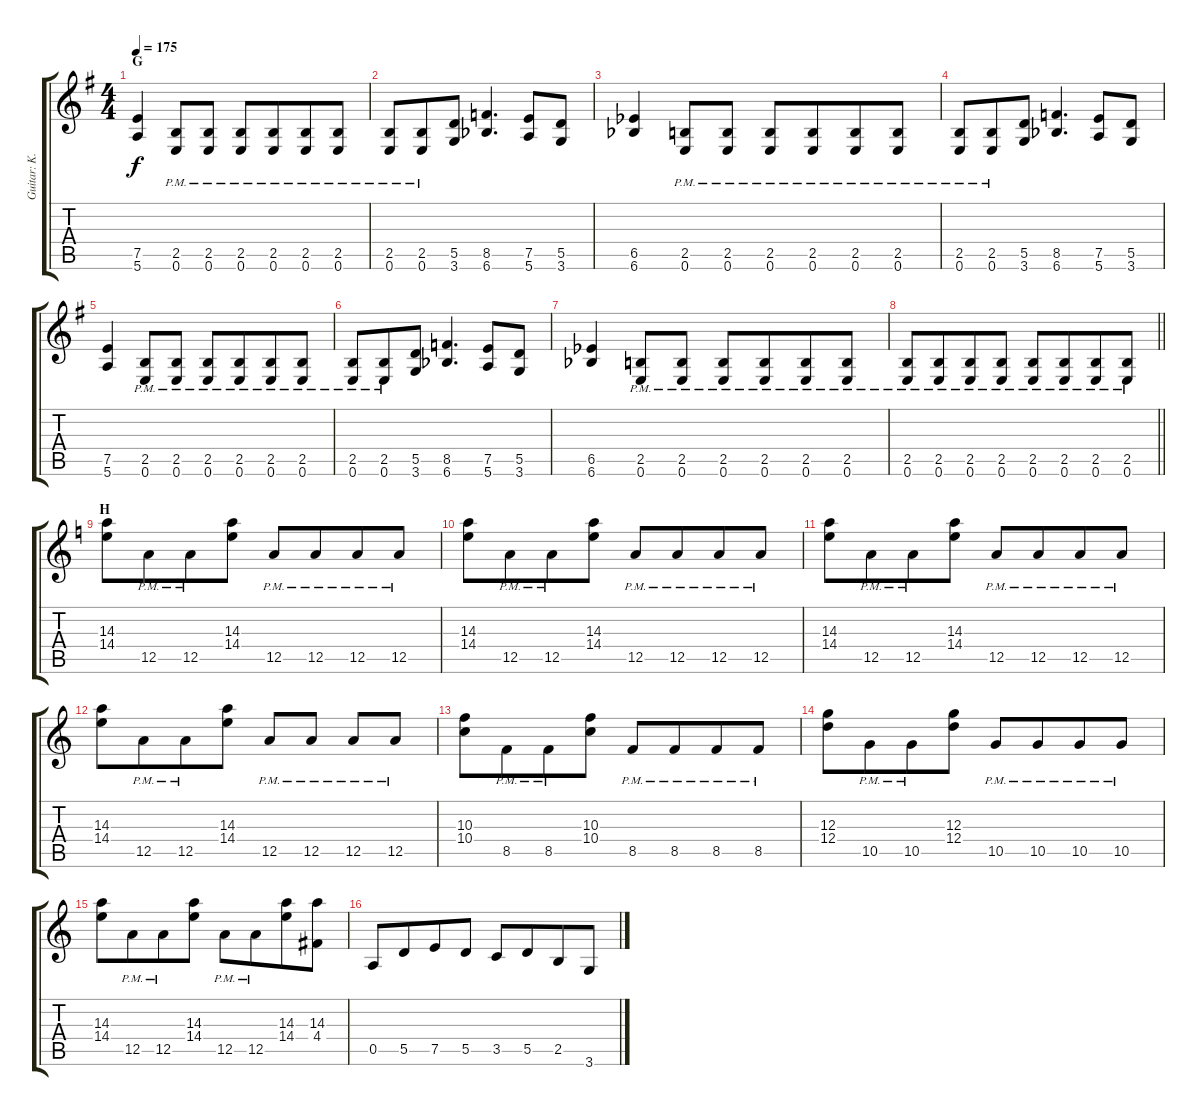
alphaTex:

\track ("Guitar: K.K." "Guitar: K.") {instrument distortionguitar}
\staff {score tabs}
\tuning (E4 B3 G3 D3 A2 E2) {hide}
\ts (4 4)
\section ("" "G")
\tempo 175
\clef g2
\ks g
(7.5 5.6).4{dy f} (2.5{pm} 0.6{pm}).8 (2.5{pm} 0.6{pm}).8 (2.5{pm} 0.6{pm}).8 (2.5{pm} 0.6{pm}).8{beam merge} (2.5{pm} 0.6{pm}).8 (2.5{pm} 0.6{pm}).8 |
(2.5{pm} 0.6{pm}).8 (2.5{pm} 0.6{pm}).8{beam merge} (5.5 3.6).8 (8.5 6.6{acc b}).4{d} (7.5 5.6).8 (5.5 3.6).8 |
(6.5{acc b} 6.6{acc b}).4 (2.5{pm} 0.6{pm}).8 (2.5{pm} 0.6{pm}).8 (2.5{pm} 0.6{pm}).8 (2.5{pm} 0.6{pm}).8{beam merge} (2.5{pm} 0.6{pm}).8 (2.5{pm} 0.6{pm}).8 |
(2.5{pm} 0.6{pm}).8 (2.5{pm} 0.6{pm}).8{beam merge} (5.5 3.6).8 (8.5 6.6{acc b}).4{d} (7.5 5.6).8 (5.5 3.6).8 |
(7.5 5.6).4 (2.5{pm} 0.6{pm}).8 (2.5{pm} 0.6{pm}).8 (2.5{pm} 0.6{pm}).8 (2.5{pm} 0.6{pm}).8{beam merge} (2.5{pm} 0.6{pm}).8 (2.5{pm} 0.6{pm}).8 |
(2.5{pm} 0.6{pm}).8 (2.5{pm} 0.6{pm}).8{beam merge} (5.5 3.6).8 (8.5 6.6{acc b}).4{d} (7.5 5.6).8 (5.5 3.6).8 |
(6.5{acc b} 6.6{acc b}).4 (2.5{pm} 0.6{pm}).8 (2.5{pm} 0.6{pm}).8 (2.5{pm} 0.6{pm}).8 (2.5{pm} 0.6{pm}).8{beam merge} (2.5{pm} 0.6{pm}).8 (2.5{pm} 0.6{pm}).8 |
\barLineRight lightlight
(2.5{pm} 0.6{pm}).8 (2.5{pm} 0.6{pm}).8{beam merge} (2.5{pm} 0.6{pm}).8 (2.5{pm} 0.6{pm}).8 (2.5{pm} 0.6{pm}).8 (2.5{pm} 0.6{pm}).8{beam merge} (2.5{pm} 0.6{pm}).8 (2.5{pm} 0.6{pm}).8 |
\section ("" "H")
\ks c
(14.3 14.4).8 12.5{pm}.8{beam merge} 12.5{pm}.8 (14.3 14.4).8 12.5{pm}.8{beam merge} 12.5{pm}.8{beam merge} 12.5{pm}.8{beam merge} 12.5{pm}.8 |
(14.3 14.4).8 12.5{pm}.8{beam merge} 12.5{pm}.8 (14.3 14.4).8 12.5{pm}.8{beam merge} 12.5{pm}.8{beam merge} 12.5{pm}.8{beam merge} 12.5{pm}.8 |
(14.3 14.4).8 12.5{pm}.8{beam merge} 12.5{pm}.8 (14.3 14.4).8 12.5{pm}.8{beam merge} 12.5{pm}.8{beam merge} 12.5{pm}.8{beam merge} 12.5{pm}.8 |
(14.3 14.4).8 12.5{pm}.8{beam merge} 12.5{pm}.8 (14.3 14.4).8 12.5{pm}.8{beam merge} 12.5{pm}.8 12.5{pm}.8{beam merge} 12.5{pm}.8 |
(10.3 10.4).8 8.5{pm}.8{beam merge} 8.5{pm}.8 (10.3 10.4).8 8.5{pm}.8{beam merge} 8.5{pm}.8{beam merge} 8.5{pm}.8{beam merge} 8.5{pm}.8 |
(12.3 12.4).8 10.5{pm}.8{beam merge} 10.5{pm}.8 (12.3 12.4).8 10.5{pm}.8{beam merge} 10.5{pm}.8{beam merge} 10.5{pm}.8{beam merge} 10.5{pm}.8 |
(14.3 14.4).8 12.5{pm}.8{beam merge} 12.5{pm}.8 (14.3 14.4).8 12.5{pm}.8{beam merge} 12.5{pm}.8{beam merge} (14.3 14.4).8 (14.3 4.4).8 |
0.5.8 5.5.8{beam merge} 7.5.8 5.5.8 3.5.8 5.5.8{beam merge} 2.5.8 3.6.8
